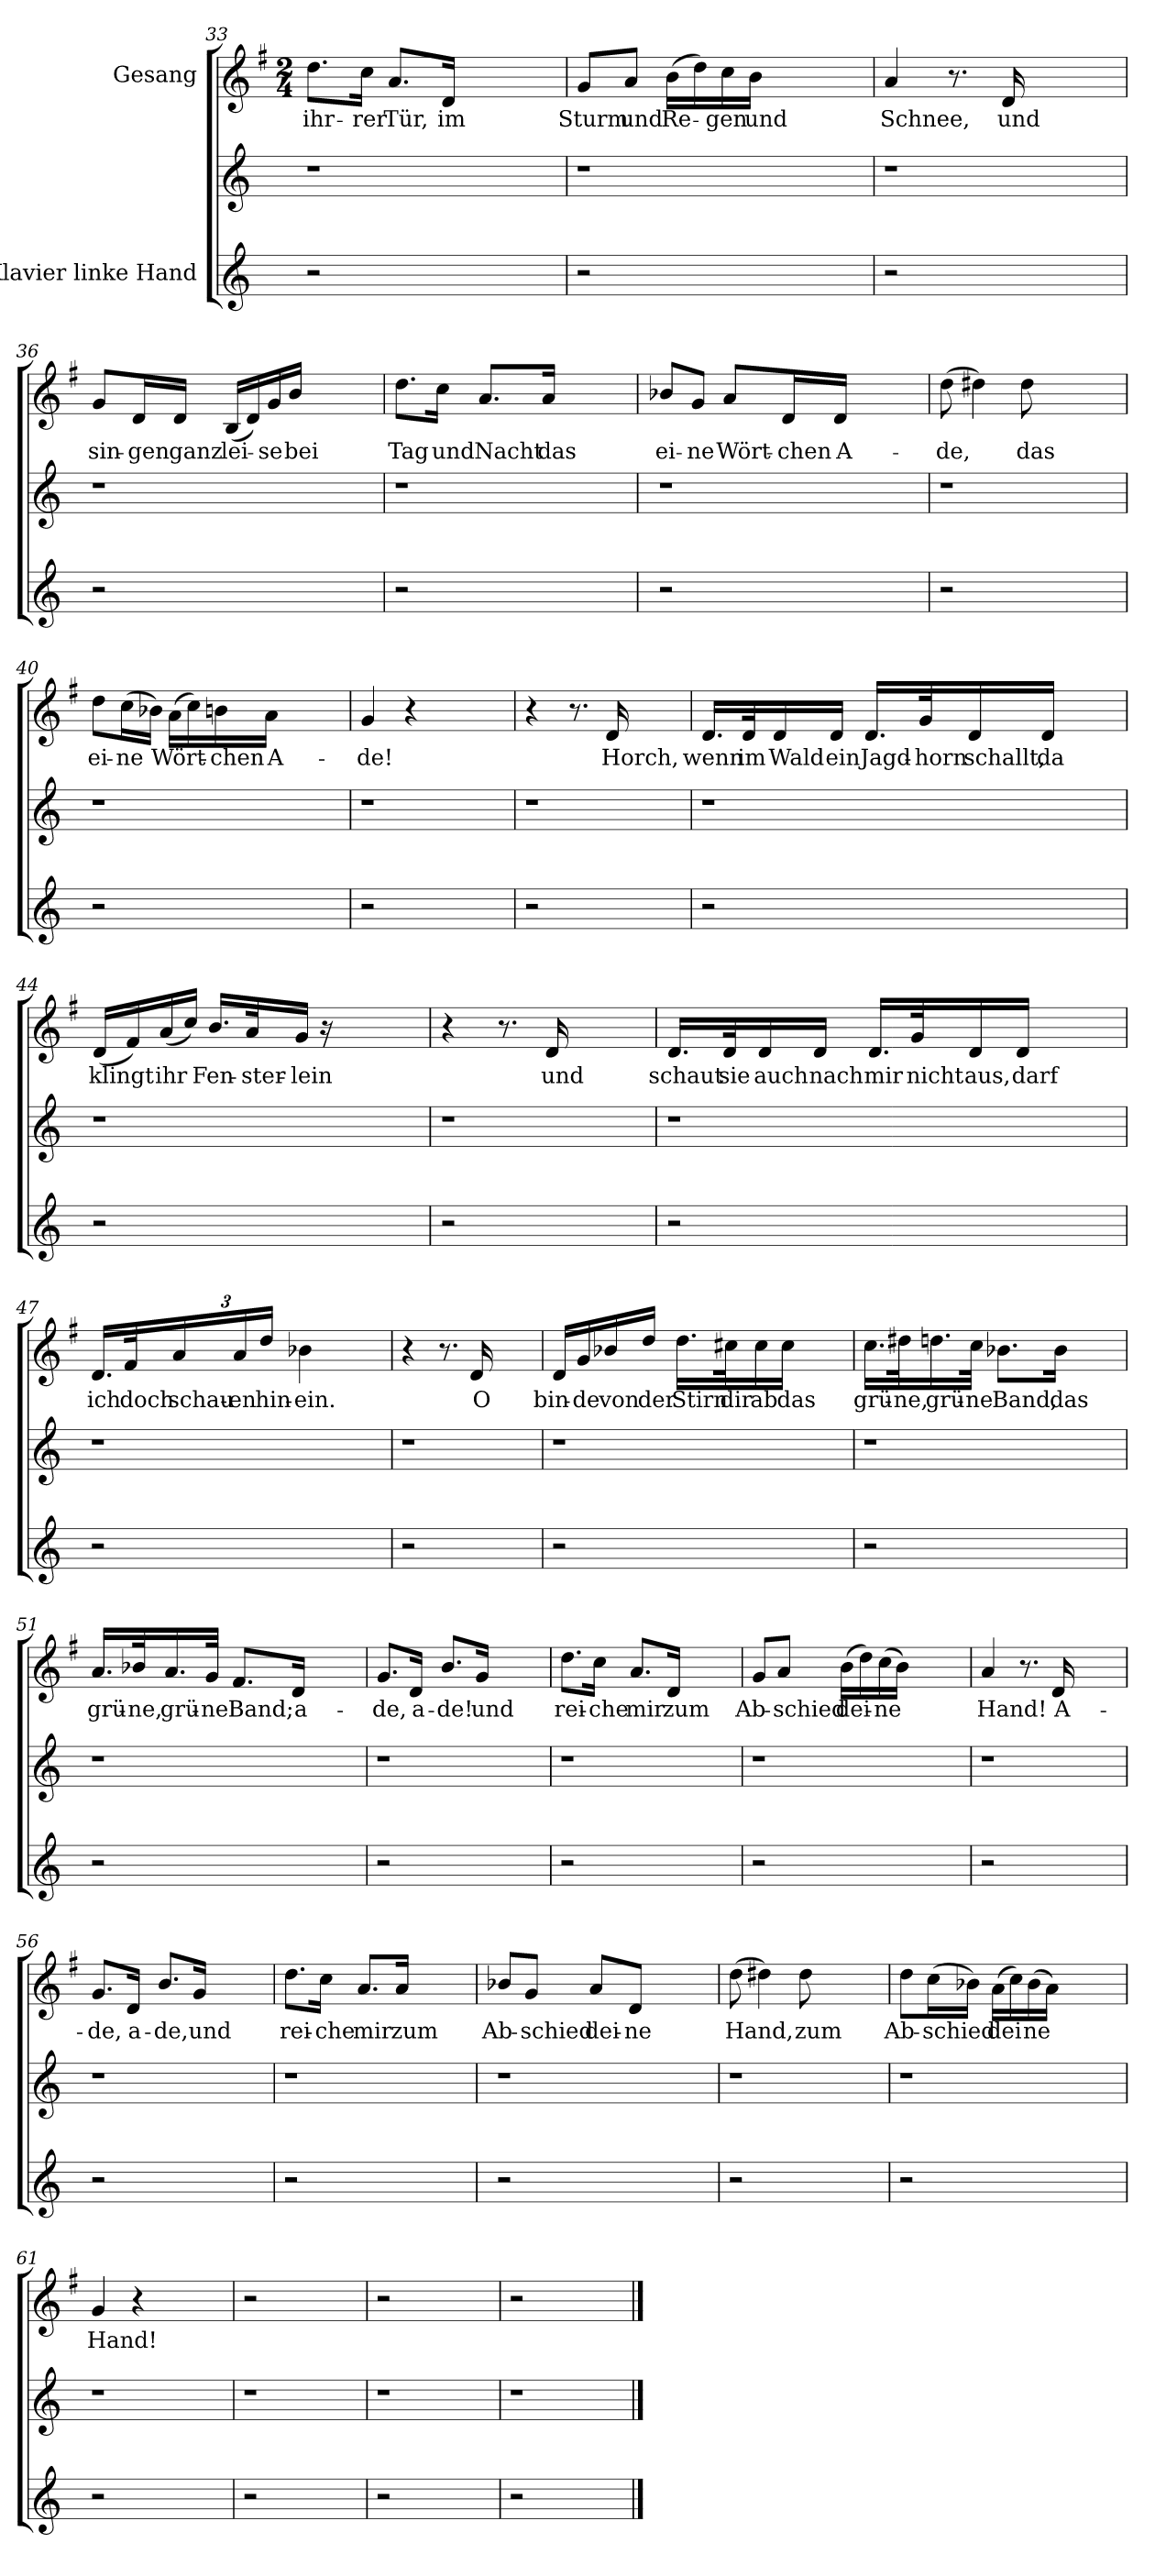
**kern	**kern	**kern	**text
*part2	*part2	*part1	*part1
*staff3	*staff2	*staff1	*staff1
*I"Klavier linke Hand	*	*I"Gesang	*
*clefG2	*clefG2	*clefG2	*
*k[]	*k[]	*k[f#]	*
*	*	*M2/4	*
=33	=33	=33	=33
!	!	!	!LO:LY:b
2r	1r	8.dd\L	ihr-
!	!	!	!LO:LY:b
.	.	16cc\Jk	rer
!	!	!	!LO:LY:b
.	.	8.a/L	Tür,
!	!	!	!LO:LY:b
.	.	16d/Jk	im
2ryy	.	2ryy	.
!!LO:LB:g=z
=34	=34	=34	=34
!	!	!	!LO:LY:b
2r	1r	8g/L	Sturm
!	!	!	!LO:LY:b
.	.	8a/J	und
!	!	!	!LO:LY:b
.	.	(16b\LL	Re-
.	.	16dd\)	.
!	!	!	!LO:LY:b
.	.	16cc\	gen
!	!	!	!LO:LY:b
.	.	16b\JJ	und
2ryy	.	2ryy	.
=35	=35	=35	=35
!	!	!	!LO:LY:b
2r	1r	4a/	Schnee,
.	.	8.r	.
!	!	!	!LO:LY:b
.	.	16d/	und
2ryy	.	2ryy	.
=36	=36	=36	=36
!	!	!	!LO:LY:b
2r	1r	8g/L	sin-
!	!	!	!LO:LY:b
.	.	16d/L	gen
!	!	!	!LO:LY:b
.	.	16d/JJ	ganz
!	!	!	!LO:LY:b
.	.	(16B/LL	lei-
.	.	16d/)	.
!	!	!	!LO:LY:b
.	.	16g/	se
!	!	!	!LO:LY:b
.	.	16b/JJ	bei
2ryy	.	2ryy	.
!!LO:LB:g=z
=37	=37	=37	=37
!	!	!	!LO:LY:b
2r	1r	8.dd\L	Tag
!	!	!	!LO:LY:b
.	.	16cc\Jk	und
!	!	!	!LO:LY:b
.	.	8.a/L	Nacht
!	!	!	!LO:LY:b
.	.	16a/Jk	das
2ryy	.	2ryy	.
=38	=38	=38	=38
!	!	!	!LO:LY:b
2r	1r	8b-X/L	ei-
!	!	!	!LO:LY:b
.	.	8g/J	ne
!	!	!	!LO:LY:b
.	.	8a/L	Wört-
!	!	!	!LO:LY:b
.	.	16d/L	chen
!	!	!	!LO:LY:b
.	.	16d/JJ	A-
2ryy	.	2ryy	.
=39	=39	=39	=39
!	!	!	!LO:LY:b
2r	1r	(8dd\	de,
.	.	4dd#X\)	.
!	!	!	!LO:LY:b
.	.	8dd#\	das
2ryy	.	2ryy	.
!!LO:LB:g=z
=40	=40	=40	=40
!	!	!	!LO:LY:b
2r	1r	8dd\L	ei-
!	!	!	!LO:LY:b
.	.	(16cc\L	ne
.	.	16b-X\JJ)	.
!	!	!	!LO:LY:b
.	.	(16a\LL	Wört-
.	.	16cc\)	.
!	!	!	!LO:LY:b
.	.	16bn\	chen
!	!	!	!LO:LY:b
.	.	16a\JJ	A-
2ryy	.	2ryy	.
=41	=41	=41	=41
!	!	!	!LO:LY:b
2r	1r	4g/	de!
.	.	4r	.
2ryy	.	2ryy	.
=42	=42	=42	=42
2r	1r	4r	.
.	.	8.r	.
!	!	!	!LO:LY:b
.	.	16d/	Horch,
2ryy	.	2ryy	.
!!LO:PB:g=z
=43	=43	=43	=43
!	!	!	!LO:LY:b
2r	1r	16.d/LL	wenn
!	!	!	!LO:LY:b
.	.	32d/K	im
!	!	!	!LO:LY:b
.	.	16d/	Wald
!	!	!	!LO:LY:b
.	.	16d/JJ	ein
!	!	!	!LO:LY:b
.	.	16.d/LL	Jagd-
!	!	!	!LO:LY:b
.	.	32g/K	horn
!	!	!	!LO:LY:b
.	.	16d/	schallt,
!	!	!	!LO:LY:b
.	.	16d/JJ	da
2ryy	.	2ryy	.
=44	=44	=44	=44
!	!	!	!LO:LY:b
2r	1r	(16d/LL	klingt
.	.	16f#/)	.
!	!	!	!LO:LY:b
.	.	(16a/	ihr
.	.	16cc/JJ)	.
!	!	!	!LO:LY:b
.	.	16.b/LL	Fen-
!	!	!	!LO:LY:b
.	.	32a/K	ster-
!	!	!	!LO:LY:b
.	.	16g/JJ	lein
.	.	16r	.
2ryy	.	2ryy	.
=45	=45	=45	=45
2r	1r	4r	.
.	.	8.r	.
!	!	!	!LO:LY:b
.	.	16d/	und
2ryy	.	2ryy	.
!!LO:LB:g=z
=46	=46	=46	=46
!	!	!	!LO:LY:b
2r	1r	16.d/LL	schaut
!	!	!	!LO:LY:b
.	.	32d/K	sie
!	!	!	!LO:LY:b
.	.	16d/	auch
!	!	!	!LO:LY:b
.	.	16d/JJ	nach
!	!	!	!LO:LY:b
.	.	16.d/LL	mir
!	!	!	!LO:LY:b
.	.	32g/K	nicht
!	!	!	!LO:LY:b
.	.	16d/	aus,
!	!	!	!LO:LY:b
.	.	16d/JJ	darf
2ryy	.	2ryy	.
=47	=47	=47	=47
!	!	!	!LO:LY:b
2r	1r	16.d/LL	ich
!	!	!	!LO:LY:b
.	.	32f#/K	doch
*	*	*Xbrackettup	*
!	!	!	!LO:LY:b
.	.	24a/	schau-
!	!	!	!LO:LY:b
.	.	24a/	en
!	!	!	!LO:LY:b
.	.	24dd/JJ	hin-
!	!	!	!LO:LY:b
.	.	4b-X\	ein.
2ryy	.	2ryy	.
=48	=48	=48	=48
2r	1r	4r	.
.	.	8.r	.
!	!	!	!LO:LY:b
.	.	16d/	O
2ryy	.	2ryy	.
!!LO:LB:g=z
=49	=49	=49	=49
!	!	!	!LO:LY:b
2r	1r	16d/LL	bin-
!	!	!	!LO:LY:b
.	.	16g/	de
!	!	!	!LO:LY:b
.	.	16b-X/	von
!	!	!	!LO:LY:b
.	.	16dd/JJ	der
!	!	!	!LO:LY:b
.	.	16.dd\LL	Stirn
!	!	!	!LO:LY:b
.	.	32cc#X\K	dir
!	!	!	!LO:LY:b
.	.	16cc#\	ab
!	!	!	!LO:LY:b
.	.	16cc#\JJ	das
2ryy	.	2ryy	.
=50	=50	=50	=50
!	!	!	!LO:LY:b
2r	1r	16.cc\LL	grü-
!	!	!	!LO:LY:b
.	.	32dd#X\K	ne,
!	!	!	!LO:LY:b
.	.	16.ddn\	grü-
!	!	!	!LO:LY:b
.	.	32cc\JJk	ne
!	!	!	!LO:LY:b
.	.	8.b-X\L	Band,
!	!	!	!LO:LY:b
.	.	16b-\Jk	das
2ryy	.	2ryy	.
!!LO:LB:g=z
=51	=51	=51	=51
!	!	!	!LO:LY:b
2r	1r	16.a/LL	grü-
!	!	!	!LO:LY:b
.	.	32b-X/K	ne,
!	!	!	!LO:LY:b
.	.	16.a/	grü-
!	!	!	!LO:LY:b
.	.	32g/JJk	ne
!	!	!	!LO:LY:b
.	.	8.f#/L	Band;
!	!	!	!LO:LY:b
.	.	16d/Jk	a-
2ryy	.	2ryy	.
=52	=52	=52	=52
!	!	!	!LO:LY:b
2r	1r	8.g/L	de,
!	!	!	!LO:LY:b
.	.	16d/Jk	a-
!	!	!	!LO:LY:b
.	.	8.b/L	de!
!	!	!	!LO:LY:b
.	.	16g/Jk	und
2ryy	.	2ryy	.
=53	=53	=53	=53
!	!	!	!LO:LY:b
2r	1r	8.dd\L	rei-
!	!	!	!LO:LY:b
.	.	16cc\Jk	che
!	!	!	!LO:LY:b
.	.	8.a/L	mir
!	!	!	!LO:LY:b
.	.	16d/Jk	zum
2ryy	.	2ryy	.
!!LO:PB:g=z
=54	=54	=54	=54
!	!	!	!LO:LY:b
2r	1r	8g/L	Ab-
!	!	!	!LO:LY:b
.	.	8a/J	schied
!	!	!	!LO:LY:b
.	.	(16b\LL	dei-
.	.	16dd\)	.
!	!	!	!LO:LY:b
.	.	(16cc\	ne
.	.	16b\JJ)	.
2ryy	.	2ryy	.
=55	=55	=55	=55
!	!	!	!LO:LY:b
2r	1r	4a/	Hand!
.	.	8.r	.
!	!	!	!LO:LY:b
.	.	16d/	A-
2ryy	.	2ryy	.
=56	=56	=56	=56
!	!	!	!LO:LY:b
2r	1r	8.g/L	de,
!	!	!	!LO:LY:b
.	.	16d/Jk	a-
!	!	!	!LO:LY:b
.	.	8.b/L	de,
!	!	!	!LO:LY:b
.	.	16g/Jk	und
2ryy	.	2ryy	.
=57	=57	=57	=57
!	!	!	!LO:LY:b
2r	1r	8.dd\L	rei-
!	!	!	!LO:LY:b
.	.	16cc\Jk	che
!	!	!	!LO:LY:b
.	.	8.a/L	mir
!	!	!	!LO:LY:b
.	.	16a/Jk	zum
2ryy	.	2ryy	.
!!LO:LB:g=z
=58	=58	=58	=58
!	!	!	!LO:LY:b
2r	1r	8b-X/L	Ab-
!	!	!	!LO:LY:b
.	.	8g/J	schied
!	!	!	!LO:LY:b
.	.	8a/L	dei-
!	!	!	!LO:LY:b
.	.	8d/J	ne
2ryy	.	2ryy	.
=59	=59	=59	=59
!	!	!	!LO:LY:b
2r	1r	(8dd\	Hand,
.	.	4dd#X\)	.
!	!	!	!LO:LY:b
.	.	8dd#\	zum
2ryy	.	2ryy	.
=60	=60	=60	=60
!	!	!	!LO:LY:b
2r	1r	8dd\L	Ab-
!	!	!	!LO:LY:b
.	.	(16cc\L	schied
.	.	16b-X\JJ)	.
!	!	!	!LO:LY:b
.	.	(16a\LL	dei
.	.	16cc\)	.
!	!	!	!LO:LY:b
.	.	(16b-\	ne
.	.	16a\JJ)	.
2ryy	.	2ryy	.
=61	=61	=61	=61
!	!	!	!LO:LY:b
2r	1r	4g/	Hand!
.	.	4r	.
2ryy	.	2ryy	.
=62	=62	=62	=62
2r	1r	2r	.
2ryy	.	2ryy	.
=63	=63	=63	=63
2r	1r	2r	.
2ryy	.	2ryy	.
=64	=64	=64	=64
2r	1r	2r	.
2ryy	.	2ryy	.
==	==	==	==
*-	*-	*-	*-
